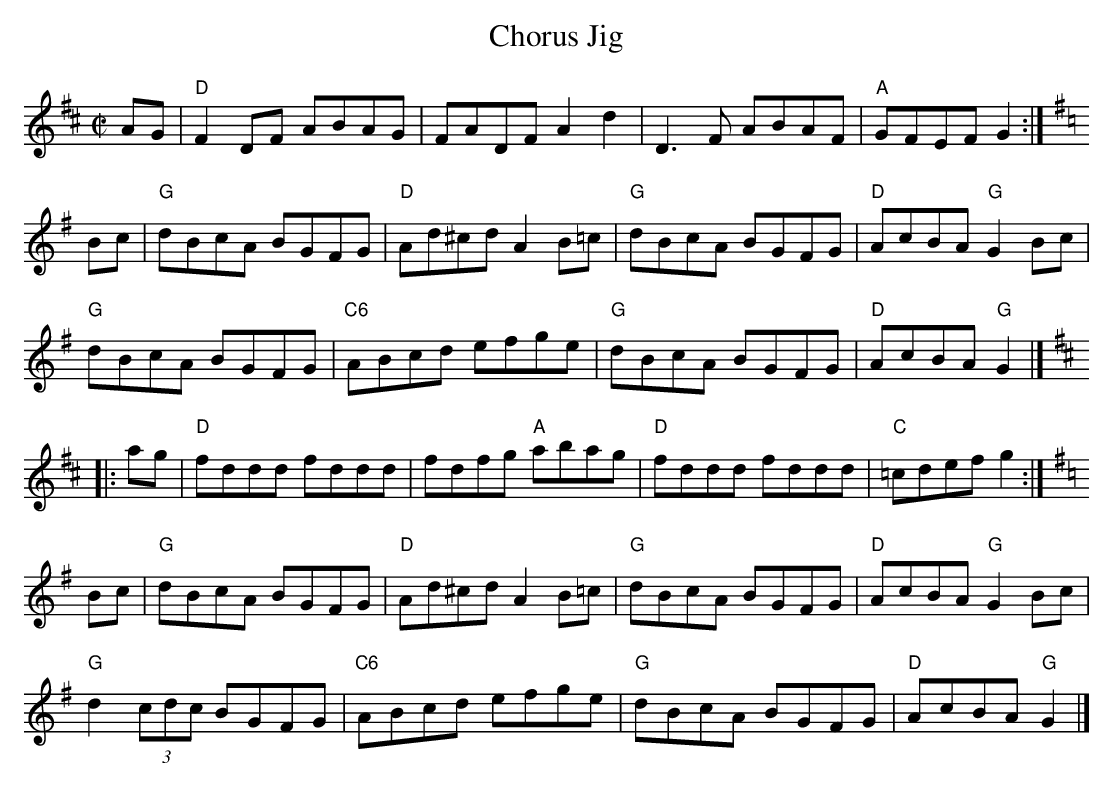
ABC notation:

X:1
T: Chorus Jig
M: C|
K: D
AG | "D"F2DF ABAG | FADF A2d2 | D3F ABAF | "A"GFEF G2 :|
K: G
Bc | "G"dBcA BGFG | "D"Ad^cd A2B=c | "G"dBcA BGFG | "D"AcBA "G"G2Bc |
     "G"dBcA BGFG | "C6"ABcd efge | "G"dBcA BGFG | "D"AcBA "G"G2 |]
K: D
|: ag | "D"fddd fddd | fdfg "A"abag | "D"fddd fddd | "C"=cdef g2 :|
K: G
Bc | "G"dBcA BGFG | "D"Ad^cd A2B=c | "G"dBcA BGFG | "D"AcBA "G"G2Bc |
     "G"d2 (3cdc BGFG | "C6"ABcd efge | "G"dBcA BGFG | "D"AcBA "G"G2 |]
